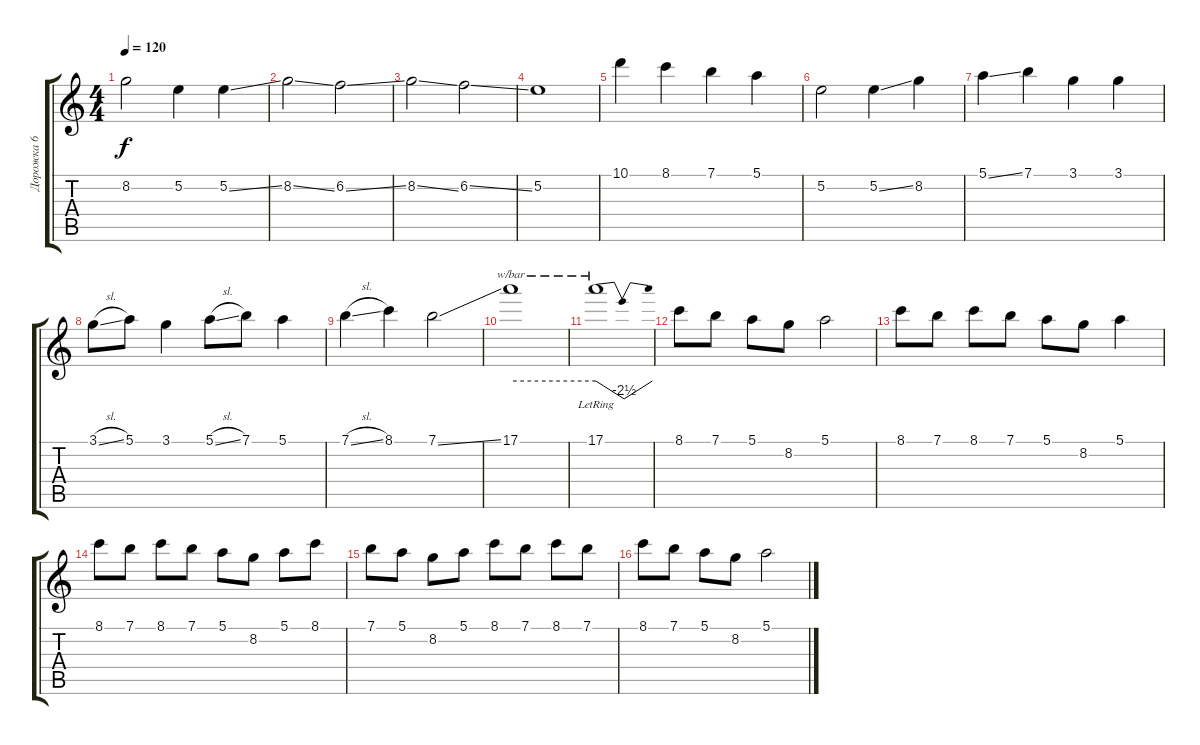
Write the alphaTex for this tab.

\track ("Дорожка 6" "Дорожка 6") {instrument distortionguitar}
\staff {score tabs}
\tuning (E4 B3 G3 D3 A2 E2) {hide}
\ts (4 4)
\tempo 120
\clef g2
\ks c
8.2.2{dy f} 5.2.4 5.2{ss}.4 |
8.2{ss}.2 6.2{ss}.2 |
8.2{ss}.2 6.2{ss}.2 |
5.2.1 |
10.1.4 8.1.4 7.1.4 5.1.4 |
5.2.2 5.2{ss}.4 8.2.4 |
5.1{ss}.4 7.1.4 3.1.4 3.1.4 |
3.1{sl}.8 5.1.8 3.1.4 5.1{sl}.8 7.1.8 5.1.4 |
7.1{sl}.4 8.1.4 7.1{ss}.2 |
17.1.1{tbe (hold default 0 0 60 0)} |
17.1{lr}.1{tbe (dip default 0 0 30 -10 60 0)} |
8.1.8 7.1.8 5.1.8 8.2.8 5.1.2 |
8.1.8 7.1.8 8.1.8 7.1.8 5.1.8 8.2.8 5.1.4 |
8.1.8 7.1.8 8.1.8 7.1.8 5.1.8 8.2.8 5.1.8 8.1.8 |
7.1.8 5.1.8 8.2.8 5.1.8 8.1.8 7.1.8 8.1.8 7.1.8 |
8.1.8 7.1.8 5.1.8 8.2.8 5.1.2
